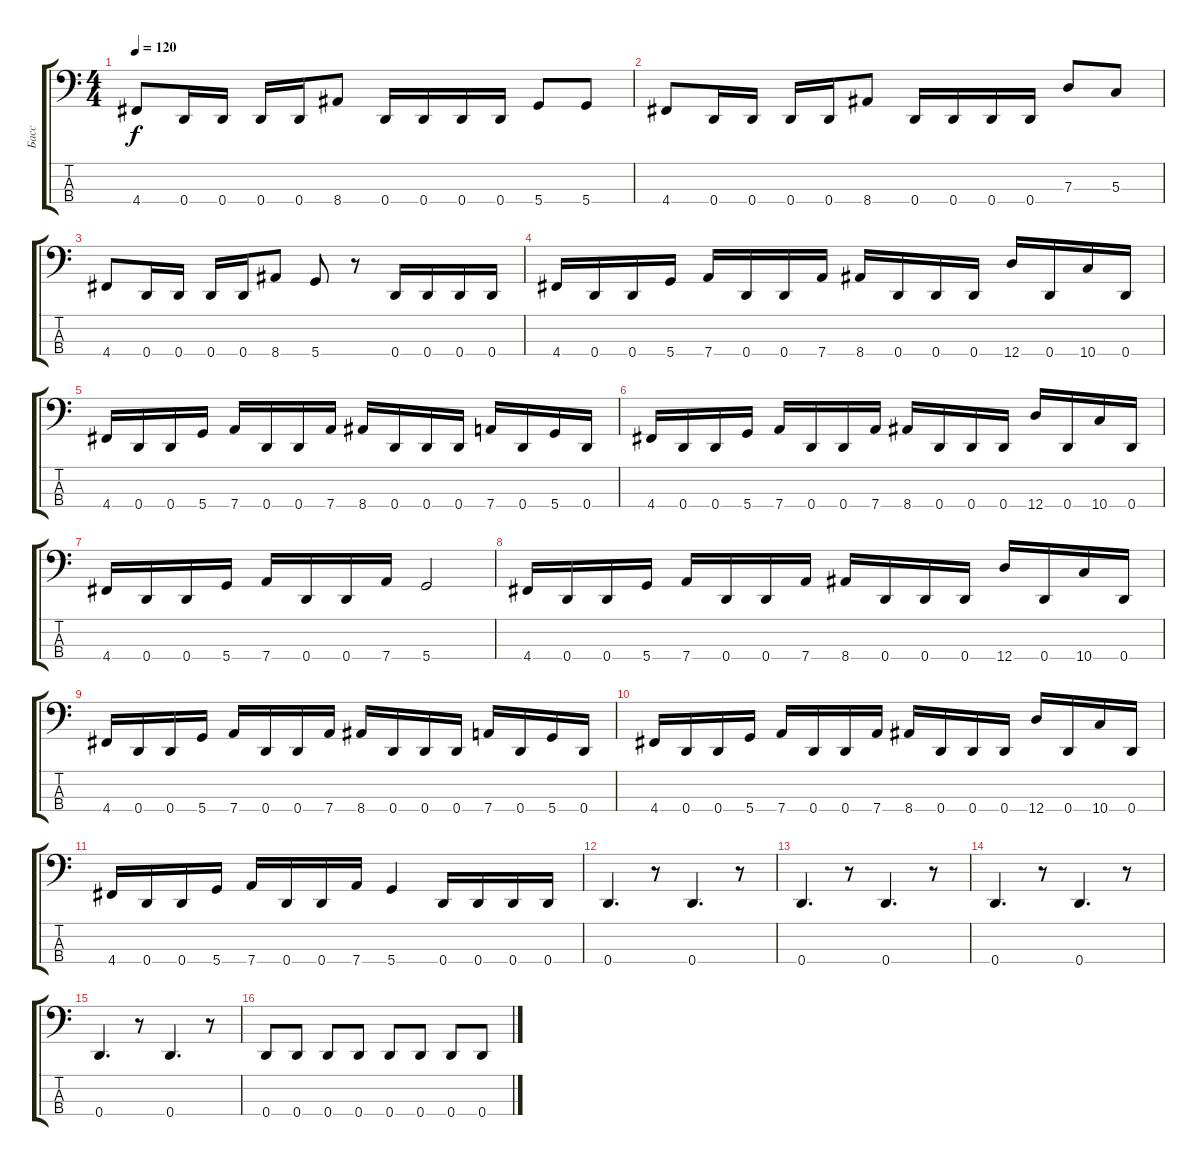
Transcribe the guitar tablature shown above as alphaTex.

\track ("Басс" "Басс") {instrument electricbassfinger}
\staff {score tabs}
\tuning (F2 C2 G1 D1) {hide}
\ts (4 4)
\tempo 120
\clef f4
\ks c
4.4.8{dy f} 0.4.16 0.4.16 0.4.16 0.4.16 8.4.8 0.4.16 0.4.16 0.4.16 0.4.16 5.4.8 5.4.8 |
4.4.8 0.4.16 0.4.16 0.4.16 0.4.16 8.4.8 0.4.16 0.4.16 0.4.16 0.4.16 7.3.8 5.3.8 |
4.4.8 0.4.16 0.4.16 0.4.16 0.4.16 8.4.8 5.4.8 r.8 0.4.16 0.4.16 0.4.16 0.4.16 |
4.4.16 0.4.16 0.4.16 5.4.16 7.4.16 0.4.16 0.4.16 7.4.16 8.4.16 0.4.16 0.4.16 0.4.16 12.4.16 0.4.16 10.4.16 0.4.16 |
4.4.16 0.4.16 0.4.16 5.4.16 7.4.16 0.4.16 0.4.16 7.4.16 8.4.16 0.4.16 0.4.16 0.4.16 7.4.16 0.4.16 5.4.16 0.4.16 |
4.4.16 0.4.16 0.4.16 5.4.16 7.4.16 0.4.16 0.4.16 7.4.16 8.4.16 0.4.16 0.4.16 0.4.16 12.4.16 0.4.16 10.4.16 0.4.16 |
4.4.16 0.4.16 0.4.16 5.4.16 7.4.16 0.4.16 0.4.16 7.4.16 5.4.2 |
4.4.16 0.4.16 0.4.16 5.4.16 7.4.16 0.4.16 0.4.16 7.4.16 8.4.16 0.4.16 0.4.16 0.4.16 12.4.16 0.4.16 10.4.16 0.4.16 |
4.4.16 0.4.16 0.4.16 5.4.16 7.4.16 0.4.16 0.4.16 7.4.16 8.4.16 0.4.16 0.4.16 0.4.16 7.4.16 0.4.16 5.4.16 0.4.16 |
4.4.16 0.4.16 0.4.16 5.4.16 7.4.16 0.4.16 0.4.16 7.4.16 8.4.16 0.4.16 0.4.16 0.4.16 12.4.16 0.4.16 10.4.16 0.4.16 |
4.4.16 0.4.16 0.4.16 5.4.16 7.4.16 0.4.16 0.4.16 7.4.16 5.4.4 0.4.16 0.4.16 0.4.16 0.4.16 |
0.4.4{d} r.8 0.4.4{d} r.8 |
0.4.4{d} r.8 0.4.4{d} r.8 |
0.4.4{d} r.8 0.4.4{d} r.8 |
0.4.4{d} r.8 0.4.4{d} r.8 |
0.4.8 0.4.8 0.4.8 0.4.8 0.4.8 0.4.8 0.4.8 0.4.8
